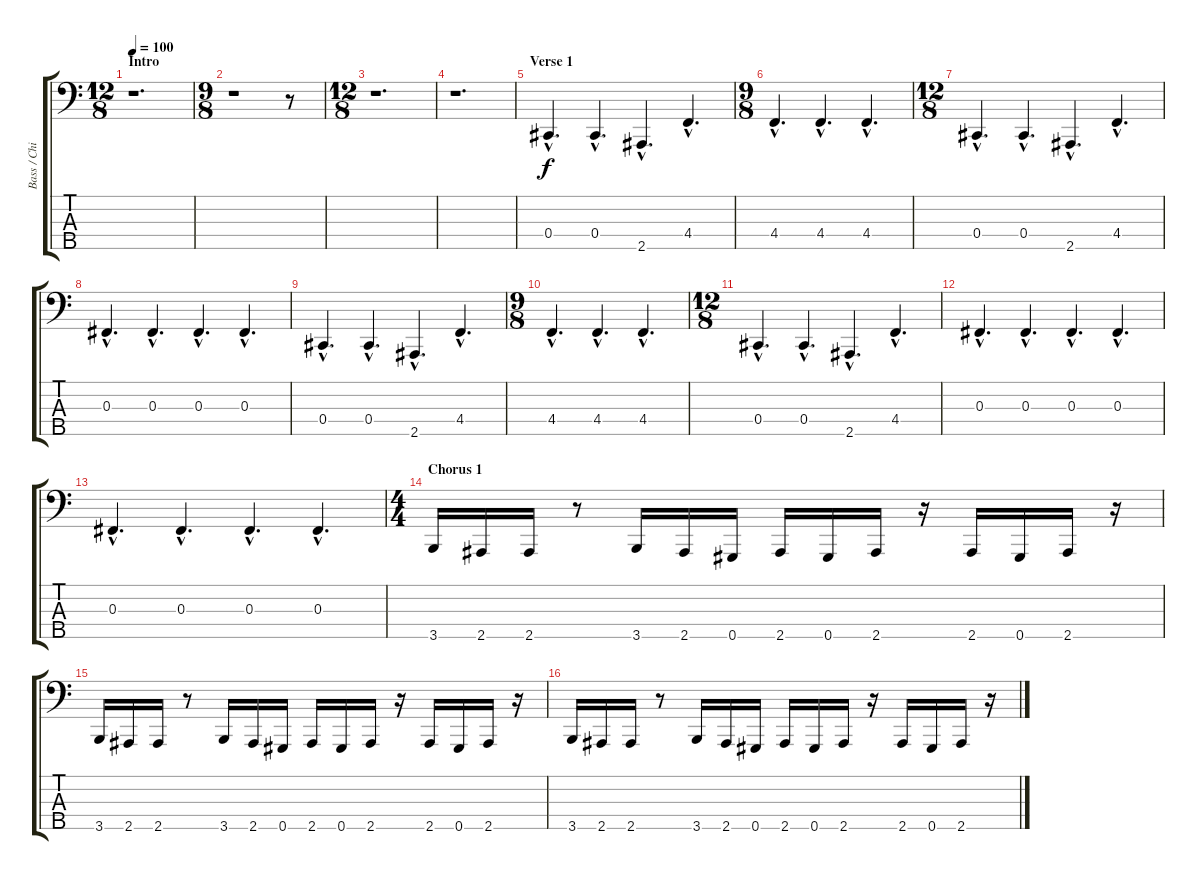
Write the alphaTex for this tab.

\track ("Bass / Chi Cheng" "Bass / Chi") {instrument electricbassfinger}
\staff {score tabs}
\tuning (E2 B1 Gb1 Db1 Ab0) {hide}
\ts (12 8)
\section ("" "Intro")
\tempo 100
\clef f4
\ks c
r.1{d dy f instrument electricbassfinger} |
\ts (9 8)
r.1 r.8 |
\ts (12 8)
r.1{d} |
r.1{d} |
\section ("" "Verse 1")
0.4{hac}.4{d} 0.4{hac}.4{d} 2.5{hac}.4{d} 4.4{hac}.4{d} |
\ts (9 8)
4.4{hac}.4{d} 4.4{hac}.4{d} 4.4{hac}.4{d} |
\ts (12 8)
0.4{hac}.4{d} 0.4{hac}.4{d} 2.5{hac}.4{d} 4.4{hac}.4{d} |
0.3{hac}.4{d} 0.3{hac}.4{d} 0.3{hac}.4{d} 0.3{hac}.4{d} |
0.4{hac}.4{d} 0.4{hac}.4{d} 2.5{hac}.4{d} 4.4{hac}.4{d} |
\ts (9 8)
4.4{hac}.4{d} 4.4{hac}.4{d} 4.4{hac}.4{d} |
\ts (12 8)
0.4{hac}.4{d} 0.4{hac}.4{d} 2.5{hac}.4{d} 4.4{hac}.4{d} |
0.3{hac}.4{d} 0.3{hac}.4{d} 0.3{hac}.4{d} 0.3{hac}.4{d} |
0.3{hac}.4{d} 0.3{hac}.4{d} 0.3{hac}.4{d} 0.3{hac}.4{d} |
\ts (4 4)
\section ("" "Chorus 1")
3.5.16 2.5.16 2.5.16 r.8 3.5.16 2.5.16 0.5.16 2.5.16 0.5.16 2.5.16 r.16 2.5.16 0.5.16 2.5.16 r.16 |
3.5.16 2.5.16 2.5.16 r.8 3.5.16 2.5.16 0.5.16 2.5.16 0.5.16 2.5.16 r.16 2.5.16 0.5.16 2.5.16 r.16 |
3.5.16 2.5.16 2.5.16 r.8 3.5.16 2.5.16 0.5.16 2.5.16 0.5.16 2.5.16 r.16 2.5.16 0.5.16 2.5.16 r.16
